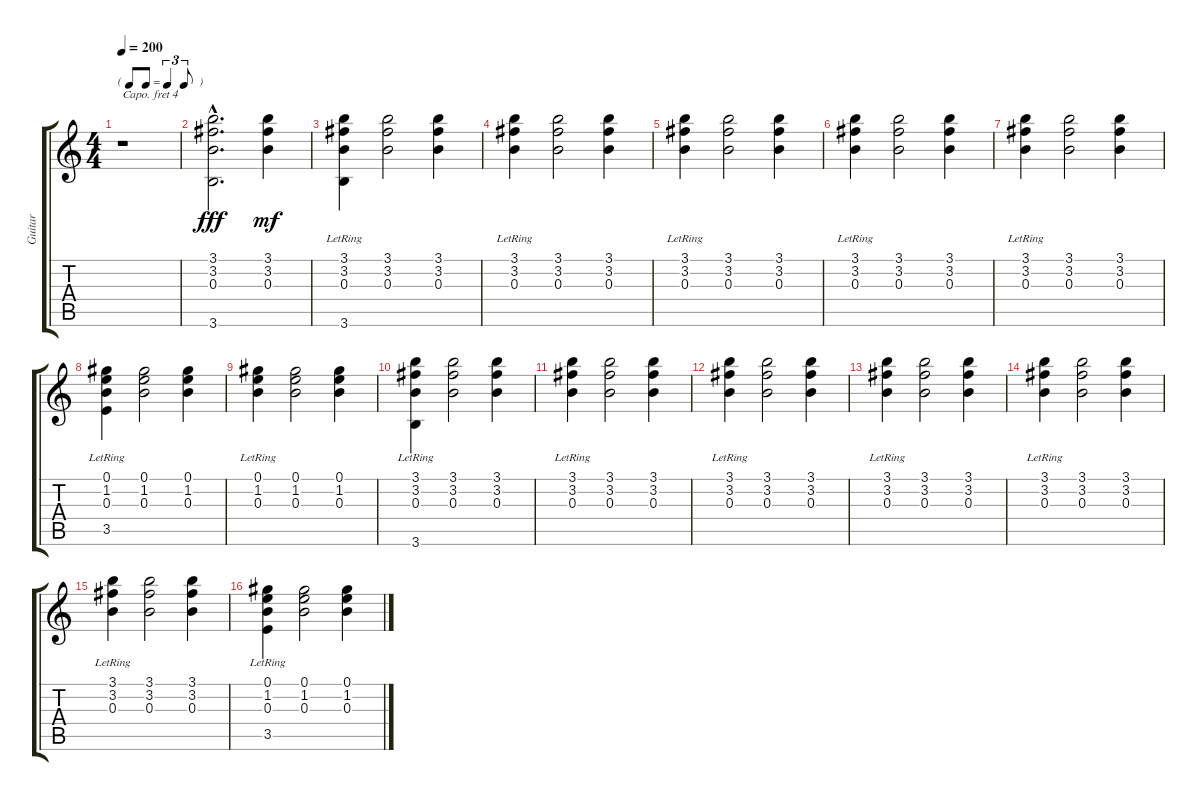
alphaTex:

\track ("Guitar" "Guitar") {instrument acousticguitarnylon}
\staff {score tabs}
\capo 4
\tuning (E4 B3 G3 D3 A2 E2) {hide}
\ts (4 4)
\tf triplet8th
\tempo 200
\clef g2
\ks c
r.1{dy fff instrument acousticguitarnylon} |
(3.1{hac} 3.2{hac} 0.3{hac} 3.6{hac}).2{d} (3.1 3.2 0.3).4{dy mf} |
(3.1{lr} 3.2{lr} 0.3{lr} 3.6{lr}).4 (3.1 3.2 0.3).2 (3.1 3.2 0.3).4 |
(3.1{lr} 3.2{lr} 0.3{lr}).4 (3.1 3.2 0.3).2 (3.1 3.2 0.3).4 |
(3.1{lr} 3.2{lr} 0.3{lr}).4 (3.1 3.2 0.3).2 (3.1 3.2 0.3).4 |
(3.1{lr} 3.2{lr} 0.3{lr}).4 (3.1 3.2 0.3).2 (3.1 3.2 0.3).4 |
(3.1{lr} 3.2{lr} 0.3{lr}).4 (3.1 3.2 0.3).2 (3.1 3.2 0.3).4 |
(0.1{lr} 1.2{lr} 0.3{lr} 3.5{lr}).4 (0.1 1.2 0.3).2 (0.1 1.2 0.3).4 |
(0.1{lr} 1.2{lr} 0.3{lr}).4 (0.1 1.2 0.3).2 (0.1 1.2 0.3).4 |
(3.1{lr} 3.2{lr} 0.3{lr} 3.6{lr}).4 (3.1 3.2 0.3).2 (3.1 3.2 0.3).4 |
(3.1{lr} 3.2{lr} 0.3{lr}).4 (3.1 3.2 0.3).2 (3.1 3.2 0.3).4 |
(3.1{lr} 3.2{lr} 0.3{lr}).4 (3.1 3.2 0.3).2 (3.1 3.2 0.3).4 |
(3.1{lr} 3.2{lr} 0.3{lr}).4 (3.1 3.2 0.3).2 (3.1 3.2 0.3).4 |
(3.1{lr} 3.2{lr} 0.3{lr}).4 (3.1 3.2 0.3).2 (3.1 3.2 0.3).4 |
(3.1{lr} 3.2{lr} 0.3{lr}).4 (3.1 3.2 0.3).2 (3.1 3.2 0.3).4 |
(0.1{lr} 1.2{lr} 0.3{lr} 3.5{lr}).4 (0.1 1.2 0.3).2 (0.1 1.2 0.3).4
